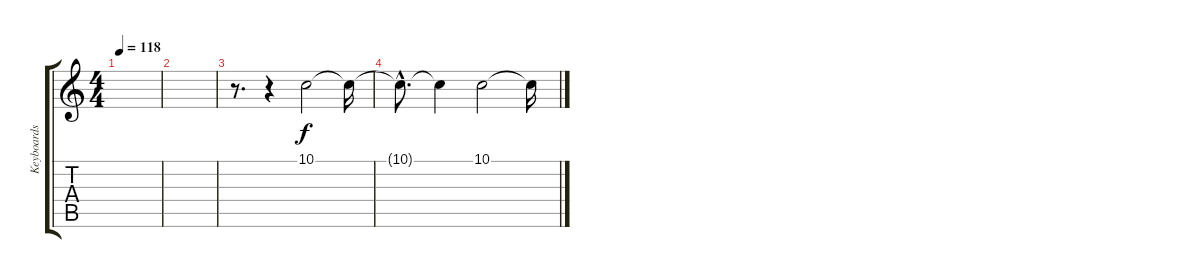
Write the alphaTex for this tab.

\track ("Keyboards II" "Keyboards ") {instrument stringensemble2}
\staff {score tabs}
\tuning (D4 A3 F3 C3 G2 C2) {hide}
\ts (4 4)
\tempo 118
\clef g2
\ks c
|
|
r.8{d volume 14 balance 8 instrument acousticgrandpiano} r.4 10.1.2 10.1{t}.16 |
10.1{hac t}.8{d} 10.1{t}.4 10.1.2 10.1{t}.16
